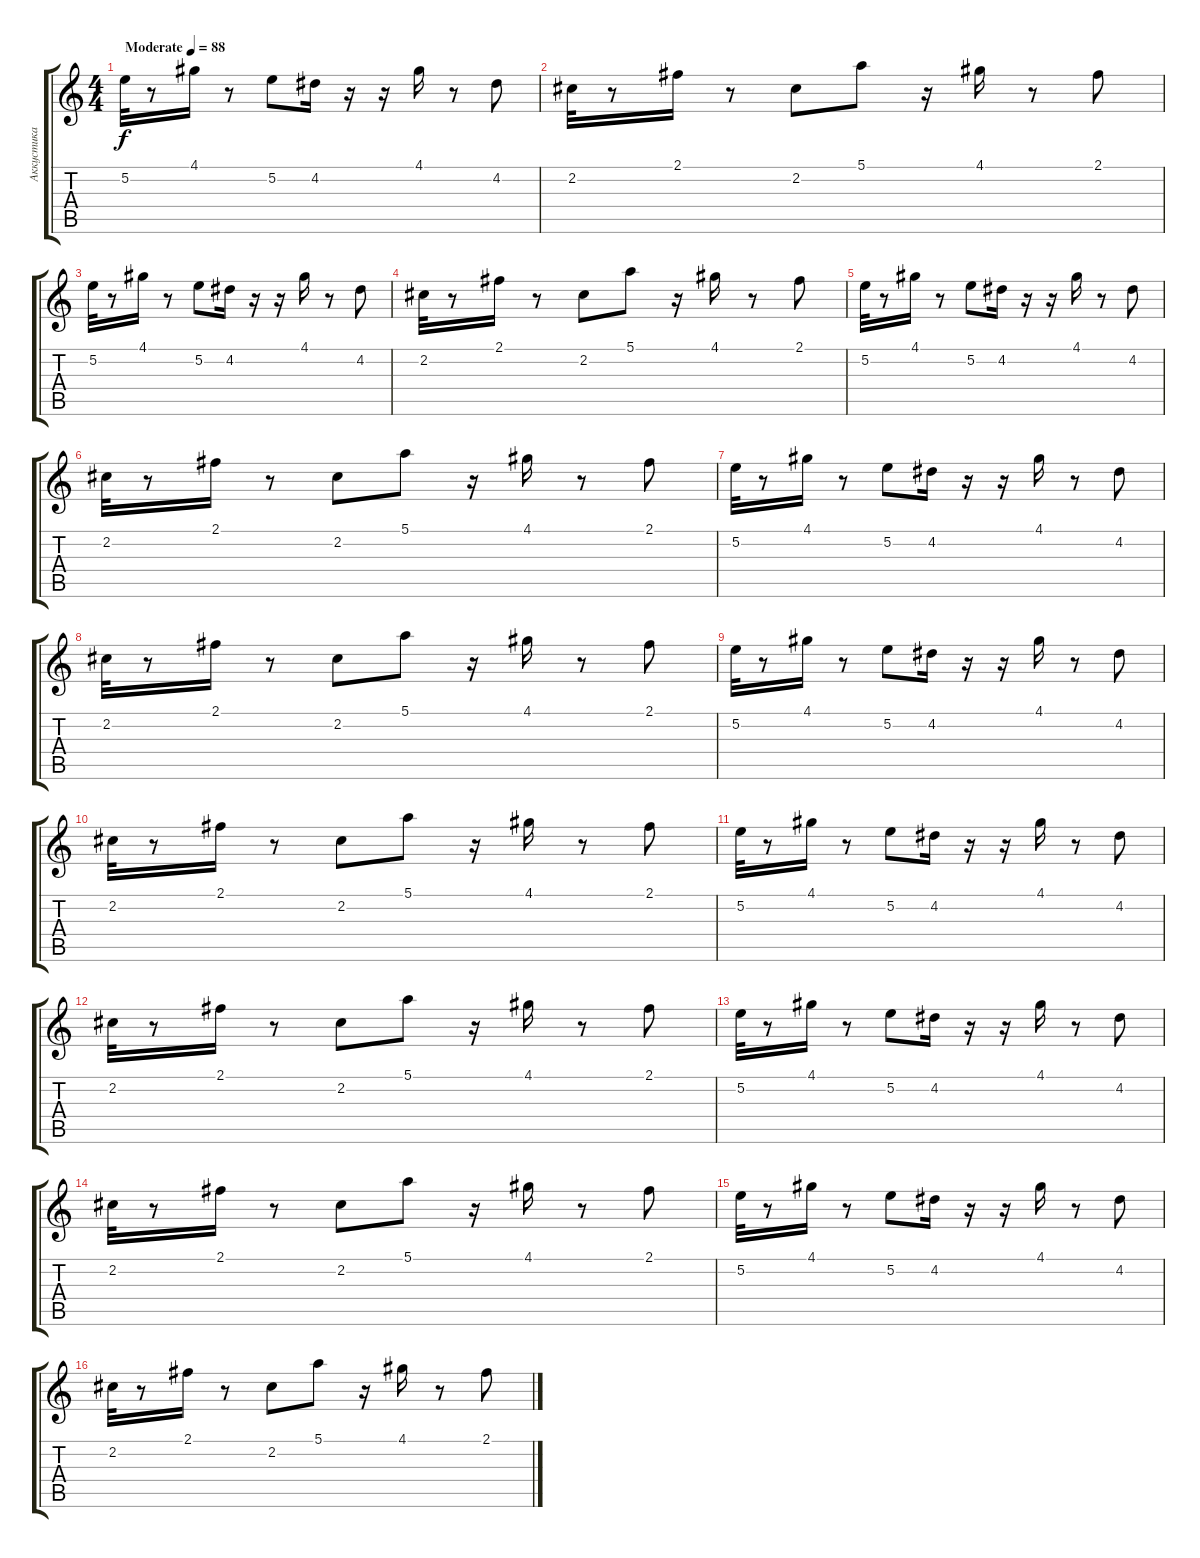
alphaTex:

\track ("Аккустика" "Аккустика") {instrument acousticguitarsteel}
\staff {score tabs}
\tuning (E4 B3 G3 D3 A2 E2) {hide}
\ts (4 4)
\tempo (88 "Moderate")
\clef g2
\ks c
5.2.32{dy f instrument acousticguitarsteel} r.8 4.1.16 r.8 5.2.8 4.2.16 r.16 r.16 4.1.16 r.8 4.2.8 |
2.2.32 r.8 2.1.16 r.8 2.2.8 5.1.8 r.16 4.1.16 r.8 2.1.8 |
5.2.32 r.8 4.1.16 r.8 5.2.8 4.2.16 r.16 r.16 4.1.16 r.8 4.2.8 |
2.2.32 r.8 2.1.16 r.8 2.2.8 5.1.8 r.16 4.1.16 r.8 2.1.8 |
5.2.32 r.8 4.1.16 r.8 5.2.8 4.2.16 r.16 r.16 4.1.16 r.8 4.2.8 |
2.2.32 r.8 2.1.16 r.8 2.2.8 5.1.8 r.16 4.1.16 r.8 2.1.8 |
5.2.32 r.8 4.1.16 r.8 5.2.8 4.2.16 r.16 r.16 4.1.16 r.8 4.2.8 |
2.2.32 r.8 2.1.16 r.8 2.2.8 5.1.8 r.16 4.1.16 r.8 2.1.8 |
5.2.32 r.8 4.1.16 r.8 5.2.8 4.2.16 r.16 r.16 4.1.16 r.8 4.2.8 |
2.2.32 r.8 2.1.16 r.8 2.2.8 5.1.8 r.16 4.1.16 r.8 2.1.8 |
5.2.32 r.8 4.1.16 r.8 5.2.8 4.2.16 r.16 r.16 4.1.16 r.8 4.2.8 |
2.2.32 r.8 2.1.16 r.8 2.2.8 5.1.8 r.16 4.1.16 r.8 2.1.8 |
5.2.32 r.8 4.1.16 r.8 5.2.8 4.2.16 r.16 r.16 4.1.16 r.8 4.2.8 |
2.2.32 r.8 2.1.16 r.8 2.2.8 5.1.8 r.16 4.1.16 r.8 2.1.8 |
5.2.32 r.8 4.1.16 r.8 5.2.8 4.2.16 r.16 r.16 4.1.16 r.8 4.2.8 |
2.2.32 r.8 2.1.16 r.8 2.2.8 5.1.8 r.16 4.1.16 r.8 2.1.8
